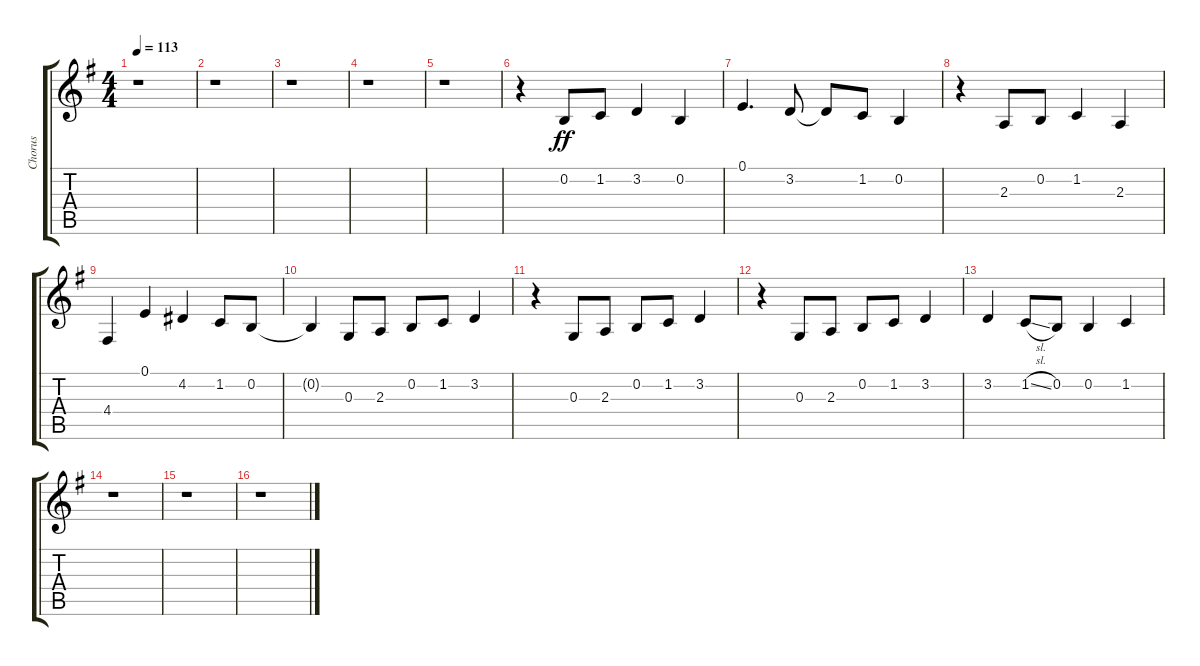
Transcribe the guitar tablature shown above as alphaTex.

\track ("Chorus" "Chorus") {instrument voiceoohs}
\staff {score tabs}
\tuning (E4 B3 G3 D3 A2 E2) {hide}
\ts (4 4)
\tempo 113
\clef g2
\ks g
r.1{dy ff} |
r.1 |
r.1 |
r.1 |
r.1 |
r.4 0.2.8 1.2.8 3.2.4 0.2.4 |
0.1.4{d} 3.2.8 3.2{t}.8 1.2.8 0.2.4 |
r.4 2.3.8 0.2.8 1.2.4 2.3.4 |
4.4.4 0.1.4 4.2.4 1.2.8 0.2.8 |
0.2{t}.4 0.3.8 2.3.8 0.2.8 1.2.8 3.2.4 |
r.4 0.3.8 2.3.8 0.2.8 1.2.8 3.2.4 |
r.4 0.3.8 2.3.8 0.2.8 1.2.8 3.2.4 |
3.2.4 1.2{sl}.8 0.2.8 0.2.4 1.2.4 |
r.1 |
r.1 |
r.1
